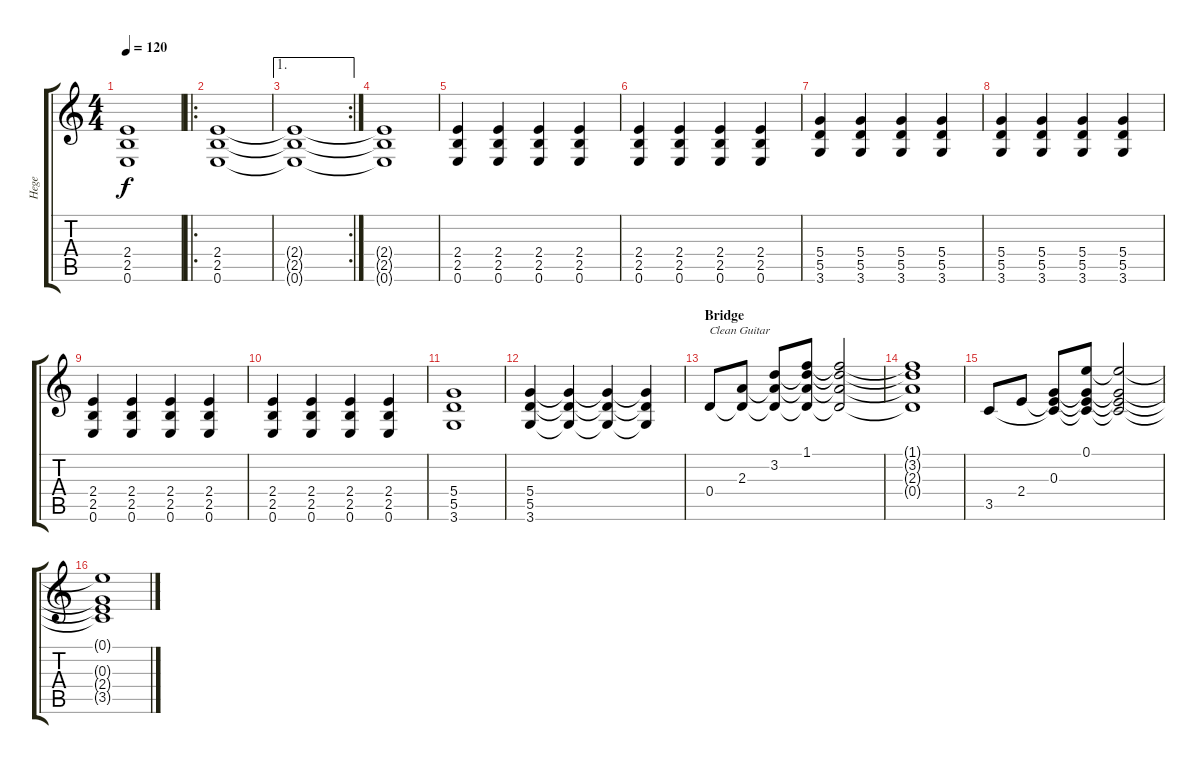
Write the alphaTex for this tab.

\track ("Hege" "Hege") {instrument distortionguitar}
\staff {score tabs}
\tuning (E4 B3 G3 D3 A2 E2) {hide}
\ts (4 4)
\tempo 120
\clef g2
\ks c
(2.4{t} 2.5{t} 0.6{t}).1{dy f} |
\ro
(2.4 2.5 0.6).1 |
\ae 1
\rc 2
(2.4{t} 2.5{t} 0.6{t}).1 |
(2.4{t} 2.5{t} 0.6{t}).1 |
(2.4 2.5 0.6).4 (2.4 2.5 0.6).4 (2.4 2.5 0.6).4 (2.4 2.5 0.6).4 |
(2.4 2.5 0.6).4 (2.4 2.5 0.6).4 (2.4 2.5 0.6).4 (2.4 2.5 0.6).4 |
(5.4 5.5 3.6).4 (5.4 5.5 3.6).4 (5.4 5.5 3.6).4 (5.4 5.5 3.6).4 |
(5.4 5.5 3.6).4 (5.4 5.5 3.6).4 (5.4 5.5 3.6).4 (5.4 5.5 3.6).4 |
(2.4 2.5 0.6).4 (2.4 2.5 0.6).4 (2.4 2.5 0.6).4 (2.4 2.5 0.6).4 |
(2.4 2.5 0.6).4 (2.4 2.5 0.6).4 (2.4 2.5 0.6).4 (2.4 2.5 0.6).4 |
(5.4 5.5 3.6).1 |
(5.4 5.5 3.6).4{volume 12} (5.4{t} 5.5{t} 3.6{t}).4{volume 10} (5.4{t} 5.5{t} 3.6{t}).4{volume 8} (5.4{t} 5.5{t} 3.6{t}).4{volume 6} |
\section ("" "Bridge")
0.4.8{txt "Clean Guitar" volume 13 instrument acousticguitarsteel} (2.3 0.4{t}).8 (3.2 2.3{t} 0.4{t}).8 (1.1 3.2{t} 2.3{t} 0.4{t}).8 (1.1{t} 3.2{t} 2.3{t} 0.4{t}).2 |
(1.1{t} 3.2{t} 2.3{t} 0.4{t}).1 |
3.5.8{instrument acousticguitarsteel} 2.4.8 (0.3 2.4{t} 3.5{t}).8 (0.1 0.3{t} 2.4{t} 3.5{t}).8 (0.1{t} 0.3{t} 2.4{t} 3.5{t}).2 |
(0.1{t} 0.3{t} 2.4{t} 3.5{t}).1
